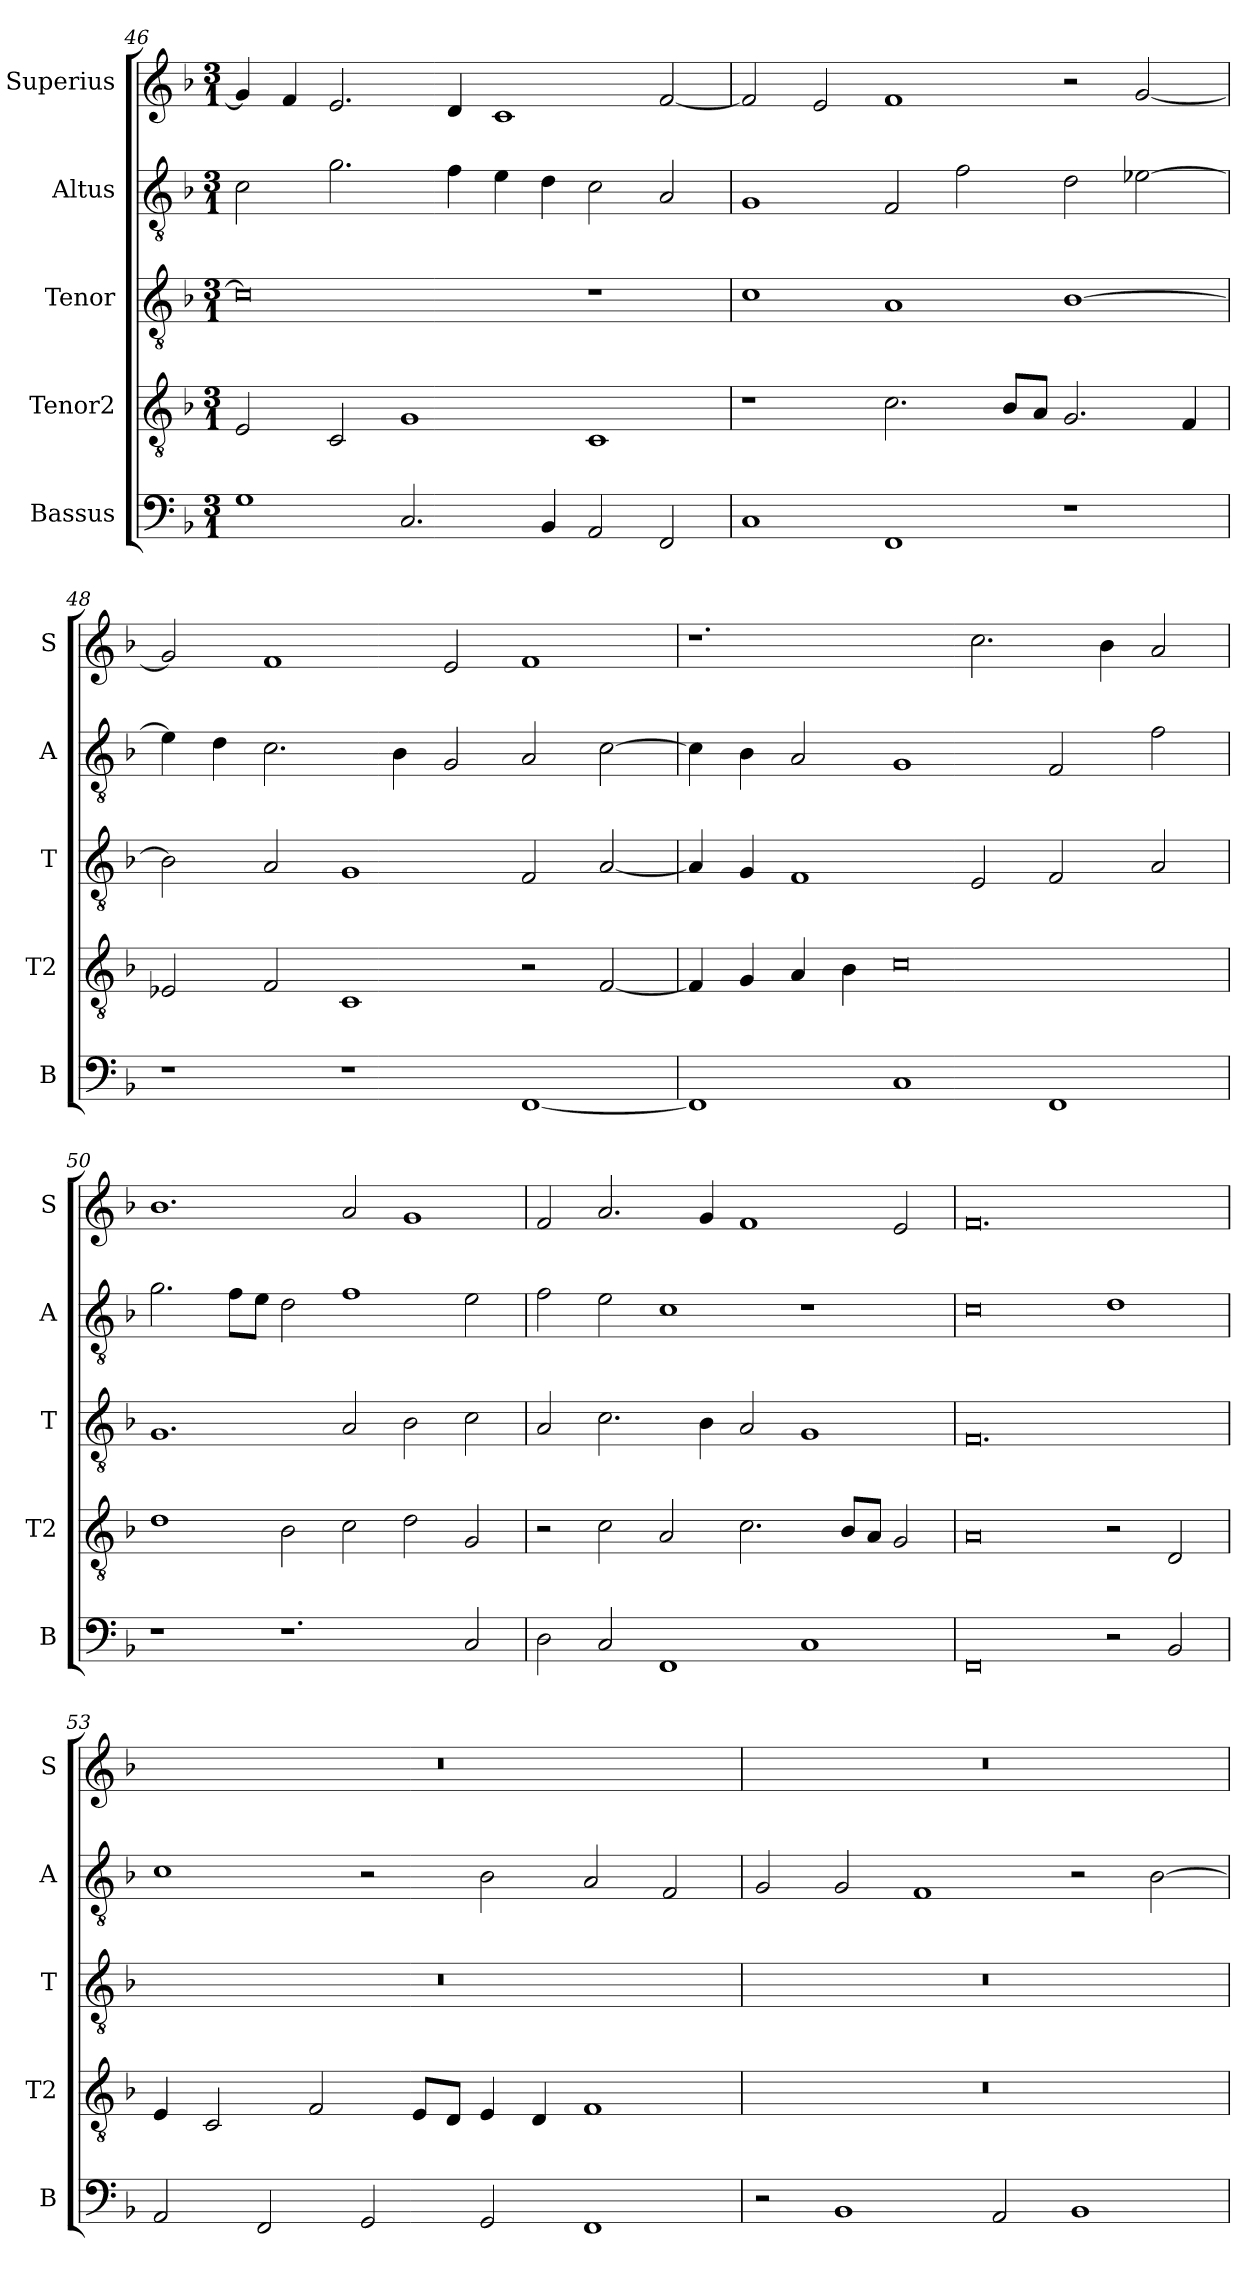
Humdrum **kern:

**kern	**kern	**kern	**kern	**kern
*part5	*part4	*part3	*part2	*part1
*staff5	*staff4	*staff3	*staff2	*staff1
*I"Bassus	*I"Tenor2	*I"Tenor	*I"Altus	*I"Superius
*I'B	*I'T2	*I'T	*I'A	*I'S
*clefF4	*clefGv2	*clefGv2	*clefGv2	*clefG2
*k[b-]	*k[b-]	*k[b-]	*k[b-]	*k[b-]
*M3/1	*M3/1	*M3/1	*M3/1	*M3/1
=46	=46	=46	=46	=46
1G	2E/	0c]	2c\	4g/]
.	.	.	.	4f/
.	2C/	.	2.g\	2.e/
2.C/	1G	.	.	.
.	.	.	4f\	4d/
.	.	.	4e\	1c
4BB-/	.	.	4d\	.
2AA/	1C	1r	2c\	.
2FF/	.	.	2A/	[2f/
=47	=47	=47	=47	=47
1C	1r	1c	1G	2f/]
.	.	.	.	2e/
1FF	2.c\	1A	2F/	1f
.	.	.	2f\	.
.	8B-/L	.	.	.
.	8A/J	.	.	.
1r	2.G/	[1B-	2d\	2r
.	.	.	[2e-X\	[2g/
.	4F/	.	.	.
=48	=48	=48	=48	=48
1r	2E-X/	2B-\]	4e-\]	2g/]
.	.	.	4d\	.
.	2F/	2A/	2.c\	1f
1r	1C	1G	.	.
.	.	.	4B-\	.
.	.	.	2G/	2e/
[1FF	2r	2F/	2A/	1f
.	[2F/	[2A/	[2c\	.
=49	=49	=49	=49	=49
1FF]	4F/]	4A/]	4c\]	1.r
.	4G/	4G/	4B-\	.
.	4A/	1F	2A/	.
.	4B-\	.	.	.
1C	0c	.	1G	.
.	.	2E/	.	2.cc\
1FF	.	2F/	2F/	.
.	.	.	.	4b-\
.	.	2A/	2f\	2a/
=50	=50	=50	=50	=50
1r	1d	1.G	2.g\	1.b-
.	.	.	8f\L	.
.	.	.	8e\J	.
1.r	2B-\	.	2d\	.
.	2c\	2A/	1f	2a/
.	2d\	2B-\	.	1g
2C/	2G/	2c\	2e\	.
=51	=51	=51	=51	=51
2D\	2r	2A/	2f\	2f/
2C/	2c\	2.c\	2e\	2.a/
1FF	2A/	.	1c	.
.	.	4B-\	.	4g/
.	2.c\	2A/	.	1f
1C	.	1G	1r	.
.	8B-/L	.	.	.
.	8A/J	.	.	.
.	2G/	.	.	2e/
=52	=52	=52	=52	=52
0FF	0A	0.F	0c	0.f
2r	2r	.	1d	.
2BB-/	2D/	.	.	.
=53	=53	=53	=53	=53
2AA/	4E/	0.r	1c	0.r
.	2C/	.	.	.
2FF/	.	.	.	.
.	2F/	.	.	.
2GG/	.	.	2r	.
.	8E/L	.	.	.
.	8D/J	.	.	.
2GG/	4E/	.	2B-\	.
.	4D/	.	.	.
1FF	1F	.	2A/	.
.	.	.	2F/	.
=54	=54	=54	=54	=54
2r	0.r	0.r	2G/	0.r
1BB-	.	.	2G/	.
.	.	.	1F	.
2AA/	.	.	.	.
1BB-	.	.	2r	.
.	.	.	[2B-\	.
=	=	=	=	=
*-	*-	*-	*-	*-
